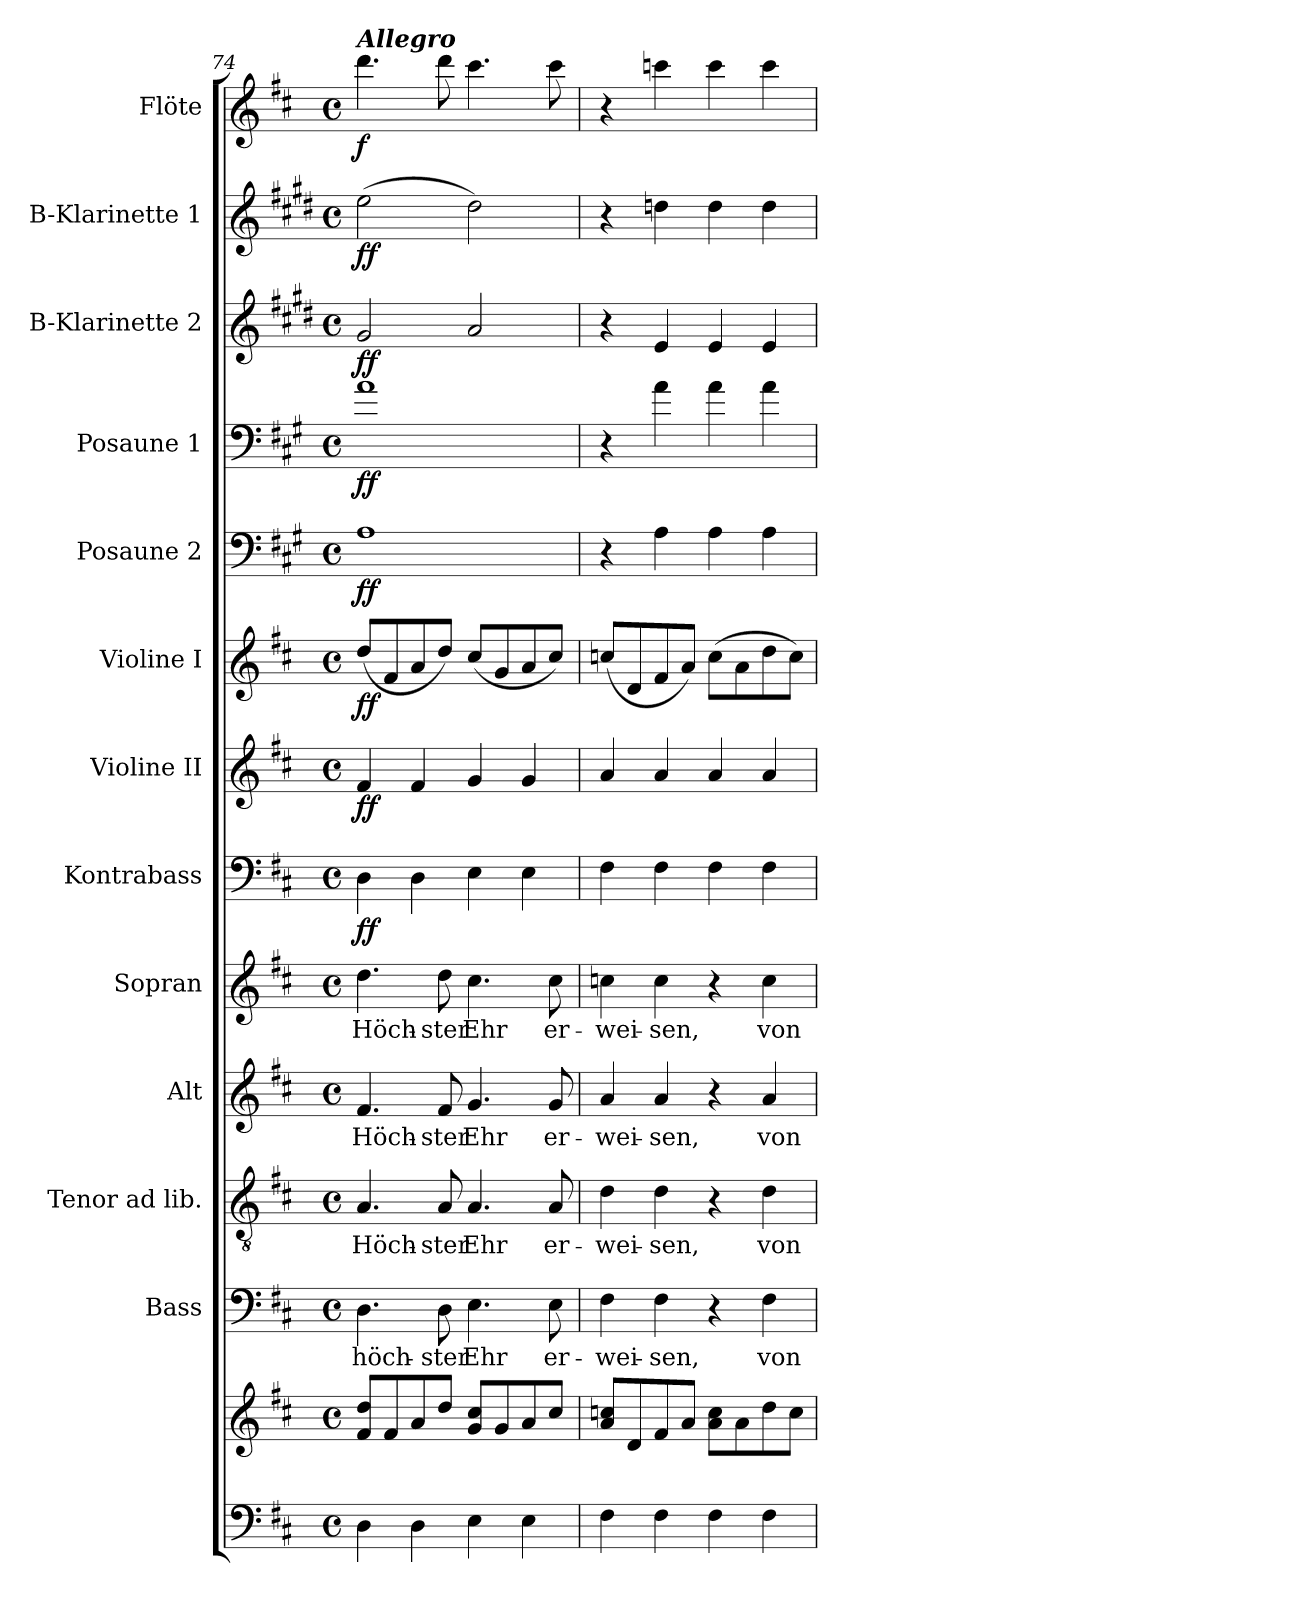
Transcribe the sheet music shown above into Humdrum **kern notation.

**kern	**kern	**kern	**text	**kern	**text	**kern	**text	**kern	**text	**kern	**dynam	**kern	**dynam	**kern	**dynam	**kern	**dynam	**kern	**dynam	**kern	**dynam	**kern	**dynam	**kern	**dynam
*part13	*part13	*part12	*part12	*part11	*part11	*part10	*part10	*part9	*part9	*part8	*part8	*part7	*part7	*part6	*part6	*part5	*part5	*part4	*part4	*part3	*part3	*part2	*part2	*part1	*part1
*staff14	*staff13	*staff12	*staff12	*staff11	*staff11	*staff10	*staff10	*staff9	*staff9	*staff8	*staff8	*staff7	*staff7	*staff6	*staff6	*staff5	*staff5	*staff4	*staff4	*staff3	*staff3	*staff2	*staff2	*staff1	*staff1
*	*	*I"Bass	*	*I"Tenor ad lib.	*	*I"Alt	*	*I"Sopran	*	*I"Kontrabass	*	*I"Violine II	*	*I"Violine I	*	*I"Posaune 2	*	*I"Posaune 1	*	*I"B-Klarinette 2	*	*I"B-Klarinette 1	*	*I"Flöte	*
*	*	*I'B.	*	*I'T.	*	*I'A.	*	*I'S.	*	*I'Kb.	*	*I'Vl. II	*	*I'Vl. I	*	*I'Pos 2	*	*I'Pos. 1	*	*I'B Kl. 2	*	*I'B Kl. 1	*	*I'Fl.	*
*clefF4	*clefG2	*clefF4	*	*clefGv2	*	*clefG2	*	*clefG2	*	*clefF4	*	*clefG2	*	*clefG2	*	*clefF4	*	*clefF4	*	*clefG2	*	*clefG2	*	*clefG2	*
*	*	*	*	*	*	*	*	*	*	*ITrd7c12	*	*	*	*	*	*ITrd4c7	*	*ITrd4c7	*	*ITrd1c2	*	*ITrd1c2	*	*	*
*k[f#c#]	*k[f#c#]	*k[f#c#]	*	*k[f#c#]	*	*k[f#c#]	*	*k[f#c#]	*	*k[f#c#]	*	*k[f#c#]	*	*k[f#c#]	*	*k[f#c#]	*	*k[f#c#]	*	*k[f#c#]	*	*k[f#c#]	*	*k[f#c#]	*
*D:	*D:	*D:	*	*D:	*	*D:	*	*D:	*	*D:	*	*D:	*	*D:	*	*D:	*	*D:	*	*D:	*	*D:	*	*D:	*
*M4/4	*M4/4	*M4/4	*	*M4/4	*	*M4/4	*	*M4/4	*	*M4/4	*	*M4/4	*	*M4/4	*	*M4/4	*	*M4/4	*	*M4/4	*	*M4/4	*	*M4/4	*
*met(c)	*met(c)	*met(c)	*	*met(c)	*	*met(c)	*	*met(c)	*	*met(c)	*	*met(c)	*	*met(c)	*	*met(c)	*	*met(c)	*	*met(c)	*	*met(c)	*	*met(c)	*
=74	=74	=74	=74	=74	=74	=74	=74	=74	=74	=74	=74	=74	=74	=74	=74	=74	=74	=74	=74	=74	=74	=74	=74	=74	=74
!	!	!	!	!	!	!	!	!	!	!	!	!	!	!	!	!	!	!	!	!	!	!	!	!LO:TX:a:Bi:t=Allegro	!
!	!	!	!LO:LY:b	!	!LO:LY:b	!	!LO:LY:b	!	!LO:LY:b	!	!LO:DY:b	!	!LO:DY:b	!	!LO:DY:b	!	!LO:DY:b	!	!LO:DY:b	!	!LO:DY:b	!	!LO:DY:b	!	!LO:DY:b
4D\	8f#/ 8dd/L	4.D\	höch-	4.A/	Höch-	4.f#/	Höch-	4.dd\	Höch-	4DD\	ff	4f#/	ff	(<8dd/L	ff	1D	ff	1d	ff	2f#/	ff	(>2dd\	ff	4.ddd\	f
.	8f#/	.	.	.	.	.	.	.	.	.	.	.	.	8f#/	.	.	.	.	.	.	.	.	.	.	.
4D\	8a/	.	.	.	.	.	.	.	.	4DD\	.	4f#/	.	8a/	.	.	.	.	.	.	.	.	.	.	.
!	!	!	!LO:LY:b	!	!LO:LY:b	!	!LO:LY:b	!	!LO:LY:b	!	!	!	!	!	!	!	!	!	!	!	!	!	!	!	!
.	8dd/J	8D\	-ster	8A/	-ster	8f#/	-ster	8dd\	-ster	.	.	.	.	8dd/J)	.	.	.	.	.	.	.	.	.	8ddd\	.
!	!	!	!LO:LY:b	!	!LO:LY:b	!	!LO:LY:b	!	!LO:LY:b	!	!	!	!	!	!	!	!	!	!	!	!	!	!	!	!
4E\	8g/ 8cc#/L	4.E\	Ehr	4.A/	Ehr	4.g/	Ehr	4.cc#\	Ehr	4EE\	.	4g/	.	(<8cc#/L	.	.	.	.	.	2g/	.	2cc#\)	.	4.ccc#\	.
.	8g/	.	.	.	.	.	.	.	.	.	.	.	.	8g/	.	.	.	.	.	.	.	.	.	.	.
4E\	8a/	.	.	.	.	.	.	.	.	4EE\	.	4g/	.	8a/	.	.	.	.	.	.	.	.	.	.	.
!	!	!	!LO:LY:b	!	!LO:LY:b	!	!LO:LY:b	!	!LO:LY:b	!	!	!	!	!	!	!	!	!	!	!	!	!	!	!	!
.	8cc#/J	8E\	er-	8A/	er-	8g/	er-	8cc#\	er-	.	.	.	.	8cc#/J)	.	.	.	.	.	.	.	.	.	8ccc#\	.
=75	=75	=75	=75	=75	=75	=75	=75	=75	=75	=75	=75	=75	=75	=75	=75	=75	=75	=75	=75	=75	=75	=75	=75	=75	=75
!	!	!	!LO:LY:b	!	!LO:LY:b	!	!LO:LY:b	!	!LO:LY:b	!	!	!	!	!	!	!	!	!	!	!	!	!	!	!	!
4F#\	8a/ 8ccn/L	4F#\	-wei-	4d\	-wei-	4a/	-wei-	4ccn\	-wei-	4FF#\	.	4a/	.	(<8ccn/L	.	4r	.	4r	.	4r	.	4r	.	4r	.
.	8d/	.	.	.	.	.	.	.	.	.	.	.	.	8d/	.	.	.	.	.	.	.	.	.	.	.
!	!	!	!LO:LY:b	!	!LO:LY:b	!	!LO:LY:b	!	!LO:LY:b	!	!	!	!	!	!	!	!	!	!	!	!	!	!	!	!
4F#\	8f#/	4F#\	-sen,	4d\	-sen,	4a/	-sen,	4cc\	-sen,	4FF#\	.	4a/	.	8f#/	.	4D\	.	4d\	.	4d/	.	4ccn\	.	4cccn\	.
.	8a/J	.	.	.	.	.	.	.	.	.	.	.	.	8a/J)	.	.	.	.	.	.	.	.	.	.	.
4F#\	8a\ 8cc\L	4r	.	4r	.	4r	.	4r	.	4FF#\	.	4a/	.	(>8cc\L	.	4D\	.	4d\	.	4d/	.	4cc\	.	4ccc\	.
.	8a\	.	.	.	.	.	.	.	.	.	.	.	.	8a\	.	.	.	.	.	.	.	.	.	.	.
!	!	!	!LO:LY:b	!	!LO:LY:b	!	!LO:LY:b	!	!LO:LY:b	!	!	!	!	!	!	!	!	!	!	!	!	!	!	!	!
4F#\	8dd\	4F#\	von	4d\	von	4a/	von	4cc\	von	4FF#\	.	4a/	.	8dd\	.	4D\	.	4d\	.	4d/	.	4cc\	.	4ccc\	.
.	8cc\J	.	.	.	.	.	.	.	.	.	.	.	.	8cc\J)	.	.	.	.	.	.	.	.	.	.	.
=	=	=	=	=	=	=	=	=	=	=	=	=	=	=	=	=	=	=	=	=	=	=	=	=	=
*-	*-	*-	*-	*-	*-	*-	*-	*-	*-	*-	*-	*-	*-	*-	*-	*-	*-	*-	*-	*-	*-	*-	*-	*-	*-
